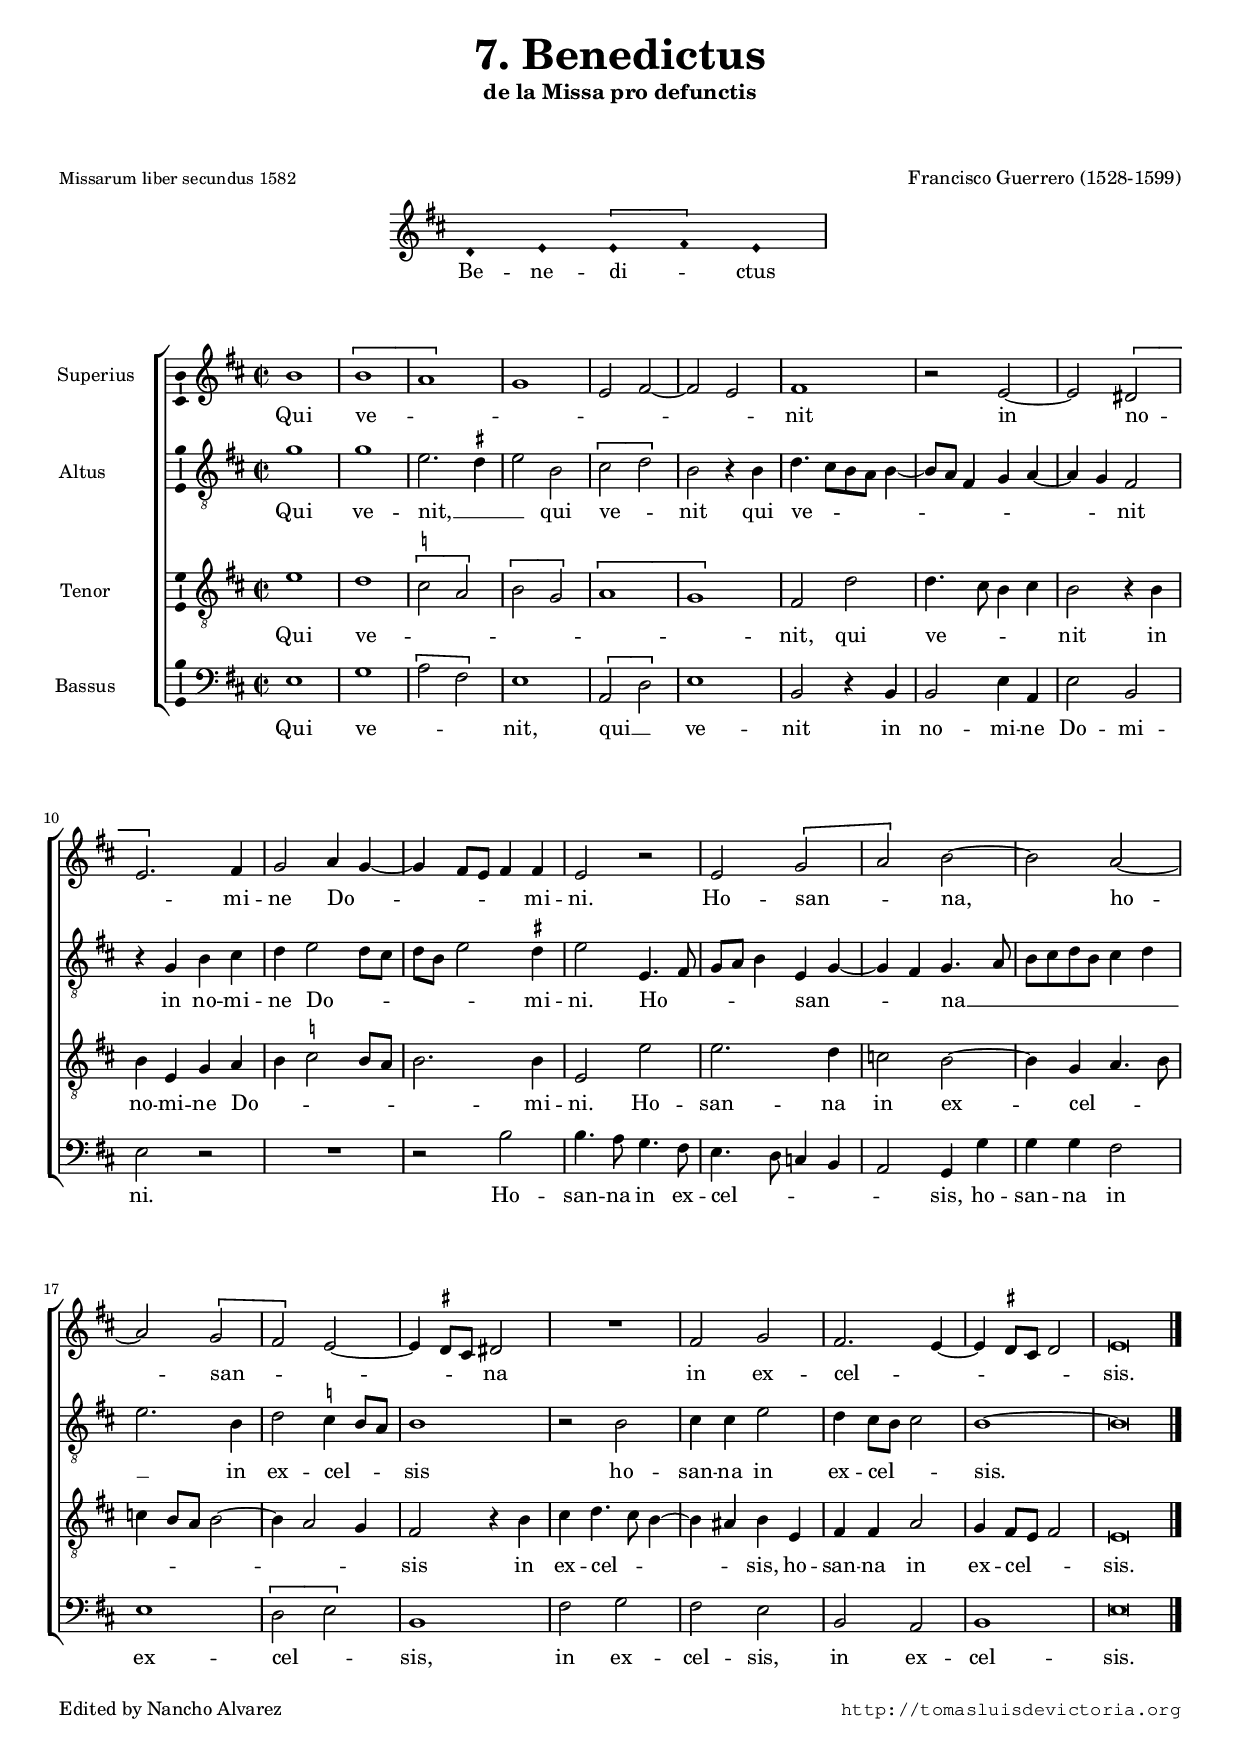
\version "2.18.0"

#(set-default-paper-size "a4")
#(set-global-staff-size 16.4)
#(ly:set-option 'point-and-click #f)
%mobile -s15.5 -i1.5 -ball

italicas=\override LyricText.font-shape = #'italic
rectas=\override LyricText.font-shape = #'upright
ss=\once \set suggestAccidentals = ##t
incipitwidth = 20

htitle="Missa pro defunctis: Benedictus"
hcomposer="Guerrero"

\header {
	title=\markup{\fontsize #3 "7. Benedictus"}
	subtitle="de la Missa pro defunctis"
	subsubtitle=\markup{\null \vspace #2 }
	composer="Francisco Guerrero (1528-1599)"
        pdfauthor=\composer
	%opus="(-)"
	poet=\markup{\smaller "Missarum liber secundus 1582"}
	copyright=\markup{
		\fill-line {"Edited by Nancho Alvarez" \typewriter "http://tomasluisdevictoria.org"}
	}
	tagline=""
}

\score {\transpose c d {
<<
         \new Voice = "canto" {
                 \override Staff.TimeSignature.stencil = #'()
                 \override Stem.transparent = ##t
                 \set Score.timing = ##f
                 \override NoteHead.style = #'neomensural         
                 \clef "G" 
                 \key a \minor
                 c'4 d' \[d' e'\] d' \bar "|"
         }
         \new Lyrics \lyricsto "canto" {
                 Be -- ne -- di -- _ ctus 
         }
>>
        }%transpose

\layout {
         line-width=13\cm 
         %tablet line-width=12\cm
        indent=5.6\cm
        %tablet indent=4\cm
        ragged-right = ##f
        \override LigatureBracket.padding = #0
}
}

%tablet \pageBreak

global={\key c \major \time 2/2 \skip 1*24 \bar "|." }


cantus=\relative c''{
	a1
	\[a 
	g\]
	f
	d2 e ~
	e d
	e1
	r2 d ~
	d \[cis
	d2.\] e4
	f2 g4 f ~
	f4 e8 d e4 e
	d2 r
	d2 \[f 
	g\] a ~
	a g ~
	g \[f
	e\] d ~
	d4 \ss cis8 b cis!2
	R1
	e2 f
	e2. d4 ~
	d \ss cis8 b cis2
	d\breve*1/2
}

altus=\relative c'{
	f1
	f d2. \ss cis4
	d2 a
	\[b c\]
	a2 r4 a
	c4. b8[ a g] a4 ~
	a8 g e4 f g ~
	g f e2
	r4 f a b
	c4 d2 c8 b
	c8 a d2 \ss cis4
	d2 d,4. e8
	f g a4 d, f ~
	f e f4. g8
	a b c a b4 c
	d2. a4
	c2 \ss bes4 a8 g
	a1
	r2 a
	b4 b d2
	c4 b8 a b2
	a1 ~
	a\breve*1/2
}

tenor=\relative c'{
	d1
	c
	\ss \[bes2 g\]
	\[a2 f\]
	\[g1
	f\]
	e2 c'
	c4. b8 a4 b
	a2 r4 a
	a d, f g
	a \ss bes2 a8 g
	a2. a4
	d,2 d'
	d2. c4
	bes2 a ~
	a4 f g4. a8
	bes4 a8 g a2 ~
	a4 g2 f4
	e2 r4 a
	b c4. b8 a4 ~
	a gis a d,
	e e g2
	f4 e8 d e2
	d\breve*1/2
}

bassus=\relative c{
	d1
	f
	\[g2 e\]
	d1
	\[g,2 c\]
	d1
	a2 r4 a
	a2 d4 g,
	d'2 a
	d r
	R1
	r2 a'
	a4. g8 f4. e8
	d4. c8 bes4 a
	g2 f4 f'
	f f e2
	d1
	\[c2 d\]
	a1
	e'2 f
	e2 d
	a g
	a1
	d\breve*1/2
}

textocantus=\lyricmode{
Qui ve -- _ _ _ _ _ nit
in no -- _ mi -- ne Do -- _ _ _ _ mi -- ni.
Ho -- san -- _ na,
ho -- san -- _ _ _ _ na
in ex -- cel -- _ _ _ _ sis.
}

textoaltus=\lyricmode{
Qui ve -- nit, __ _ _
qui ve -- _ nit
qui ve -- _ _ _ _ _ _ _ _ _ nit
in no -- mi -- ne Do -- _ _ _ _ _ mi -- ni.
Ho -- _ _ _ _ san -- _ _ na __ _ _ _ _ _ _ _ _ 
in ex -- cel -- _ _ sis
ho -- san -- na in ex -- cel -- _ _ sis.
}

textotenor=\lyricmode{
Qui ve -- _ _ _ _ _ _ nit,
qui ve -- _ _ _ nit
in no -- mi -- ne Do -- _ _ _ _ _ mi -- ni.
Ho -- san -- na
in ex -- cel -- _ _ _ _ _ _ _ _ sis
in ex -- cel -- _ _ _ sis,
ho -- san -- na in ex -- cel -- _ _ sis.
}

textobassus=\lyricmode{
Qui ve -- _ _ nit,
qui __ _ ve -- nit
in no -- mi -- ne Do -- mi -- ni.
Ho -- san -- na
in ex -- cel -- _ _ _ _ sis,
ho -- san -- na in ex -- cel -- _ sis,
in ex -- cel -- sis,
in ex -- cel -- sis.
}



\score {\transpose c' d'{
\new ChoirStaff<<

	\new Staff <<\global
	\new Voice="v1" {
		\set Staff.instrumentName="Superius "
		\clef "treble"
		\cantus }
	\new Lyrics \lyricsto "v1" {\textocantus }
	>>

	\new Staff <<\global
	\new Voice="v2" {
		\set Staff.instrumentName="Altus      "
		\clef "G_8"
		\altus }
	\new Lyrics \lyricsto "v2" {\textoaltus }
	>>
	
	\new Staff <<\global
	\new Voice="v3" {
		\set Staff.instrumentName="Tenor     "
		\clef "G_8"
		\tenor }
	\new Lyrics \lyricsto "v3" {\textotenor }
	>>

	\new Staff <<\global
	\new Voice="v4" {
		\set Staff.instrumentName="Bassus     "
		\clef "bass"
		\bassus }
	\new Lyrics \lyricsto "v4" {\textobassus }
	>>
	
>>

	}%transpose

\layout{ 
	\context {\Lyrics 
		\override VerticalAxisGroup.staff-affinity = #UP
		\override VerticalAxisGroup.nonstaff-relatedstaff-spacing =
			#'((basic-distance . 0) (minimum-distance . 0) (padding . 1))
		\override LyricText.font-size = #1.2
		\override LyricHyphen.minimum-distance = #0.5
	}
	\context {\Score 
		tempoHideNote = ##t
		\override BarNumber.padding = #2 
	}
	\context {\Voice 
		%melismaBusyProperties = #'()
		%autoBeaming = ##f
	}
	\context {\Staff 
                %\RemoveEmptyStaves
                %\override VerticalAxisGroup.remove-first = ##t
		\override VerticalAxisGroup.staff-staff-spacing =
			#'((basic-distance . 11) (minimum-distance . 0) (padding . 1))
		\consists Ambitus_engraver 
		\override LigatureBracket.padding = #1
	}
}

%\midi { \mtempo }

}


\paper{
	evenHeaderMarkup=\markup  \fill-line { \fromproperty #'page:page-number-string \htitle \hcomposer }
	oddHeaderMarkup= \markup  \fill-line { \on-the-fly #not-first-page \hcomposer \on-the-fly #not-first-page \htitle \on-the-fly #not-first-page \fromproperty #'page:page-number-string }
	%system-count=20
	%page-count = 8
	ragged-last-bottom = ##f
	indent=1.8\cm
	system-system-spacing =
	#'((basic-distance . 20) (minimum-distance . 0) (padding . 5))
	top-system-spacing = % header
	#'((basic-distance . 9) (minimum-distance . 0) (padding . 0))
	last-bottom-spacing = % footer
	#'((basic-distance . 12) (minimum-distance . 0) (padding . 0))
	markup-system-spacing.padding = #1.5
        score-system-spacing.basic-distance=#15
}
